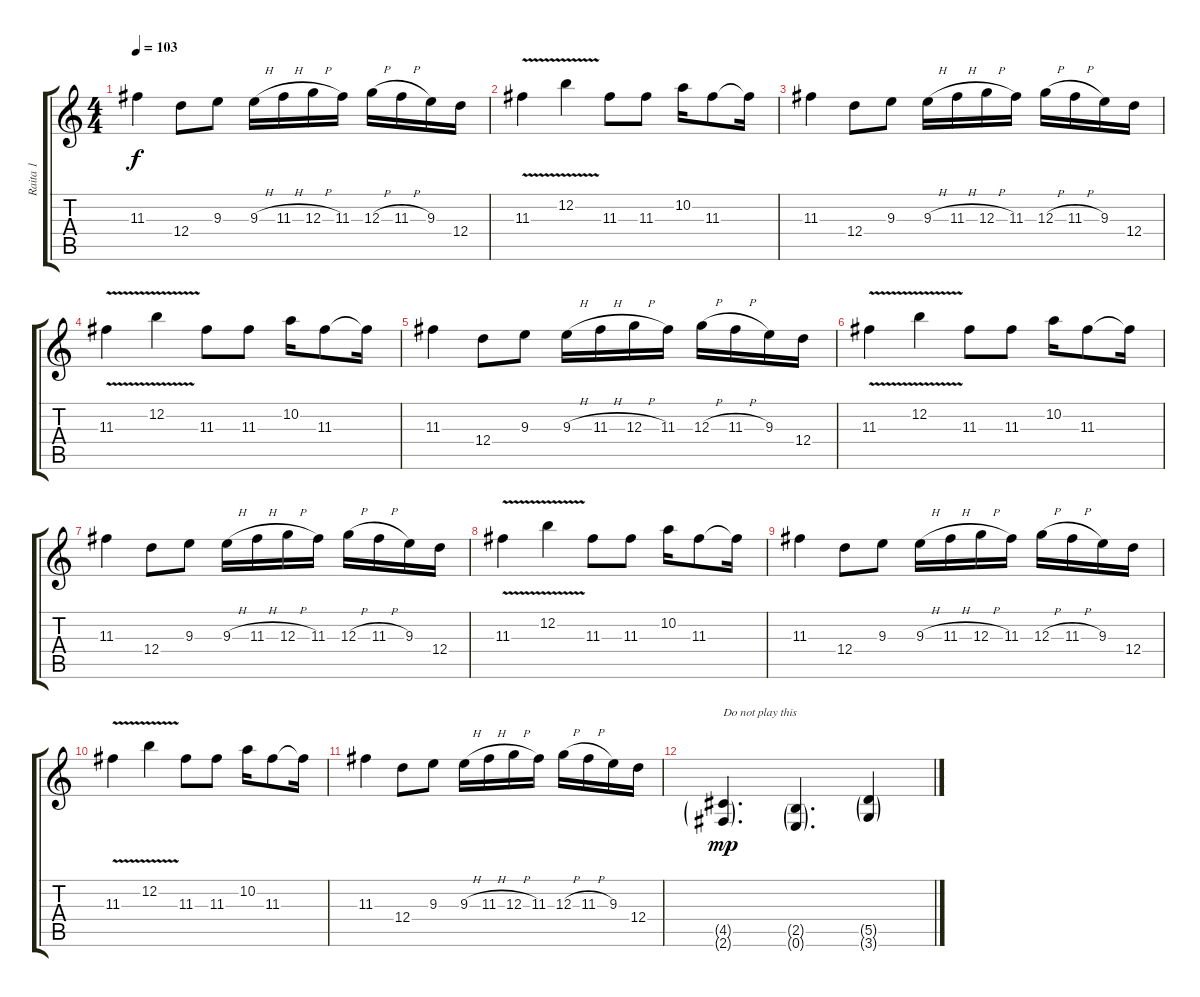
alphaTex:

\track ("Raita 1" "Raita 1") {instrument distortionguitar}
\staff {score tabs}
\tuning (E4 B3 G3 D3 A2 E2) {hide}
\ts (4 4)
\tempo 103
\clef g2
\ks c
11.3.4{dy f} 12.4.8 9.3.8 9.3{h}.16 11.3{h}.16 12.3{h}.16 11.3.16 12.3{h}.16 11.3{h}.16 9.3.16 12.4.16 |
11.3{v}.4 12.2{v}.4 11.3.8 11.3.8 10.2.16 11.3.8 11.3{t}.16 |
11.3.4{volume 9} 12.4.8 9.3.8 9.3{h}.16 11.3{h}.16 12.3{h}.16 11.3.16 12.3{h}.16 11.3{h}.16 9.3.16 12.4.16 |
11.3{v}.4 12.2{v}.4 11.3.8 11.3.8 10.2.16 11.3.8 11.3{t}.16 |
11.3.4 12.4.8 9.3.8 9.3{h}.16 11.3{h}.16 12.3{h}.16 11.3.16 12.3{h}.16 11.3{h}.16 9.3.16 12.4.16 |
11.3{v}.4 12.2{v}.4 11.3.8 11.3.8 10.2.16 11.3.8 11.3{t}.16 |
11.3.4 12.4.8 9.3.8 9.3{h}.16 11.3{h}.16 12.3{h}.16 11.3.16 12.3{h}.16 11.3{h}.16 9.3.16 12.4.16 |
11.3{v}.4 12.2{v}.4 11.3.8 11.3.8 10.2.16 11.3.8 11.3{t}.16 |
11.3.4 12.4.8 9.3.8 9.3{h}.16 11.3{h}.16 12.3{h}.16 11.3.16 12.3{h}.16 11.3{h}.16 9.3.16 12.4.16 |
11.3{v}.4 12.2{v}.4 11.3.8 11.3.8 10.2.16 11.3.8 11.3{t}.16 |
11.3.4 12.4.8 9.3.8 9.3{h}.16 11.3{h}.16 12.3{h}.16 11.3.16 12.3{h}.16 11.3{h}.16 9.3.16 12.4.16 |
(4.5{g} 2.6{g}).4{d txt "Do not play this " dy mp} (2.5{g} 0.6{g}).4{d} (5.5{g} 3.6{g}).4
